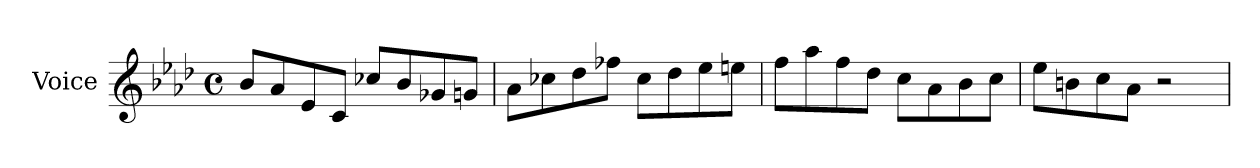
**kern
*part1
*staff1
*I"Voice
*I'Voice
*clefG2
*k[b-e-a-d-]
*M4/4
*met(c)
=1
8b-/L
8a-/
8e-/
8c/J
8cc-X/L
8b-/
8g-X/
8gn/J
=2
8a-\L
8cc-X\
8dd-\
8ff-X\J
8cc-\L
8dd-\
8ee-\
8een\J
=3
8ff\L
8aa-\
8ff\
8dd-\J
8cc\L
8a-\
8b-\
8cc\J
=4
8ee-\L
8bn\
8cc\
8a-\J
2rcc
=
*-
